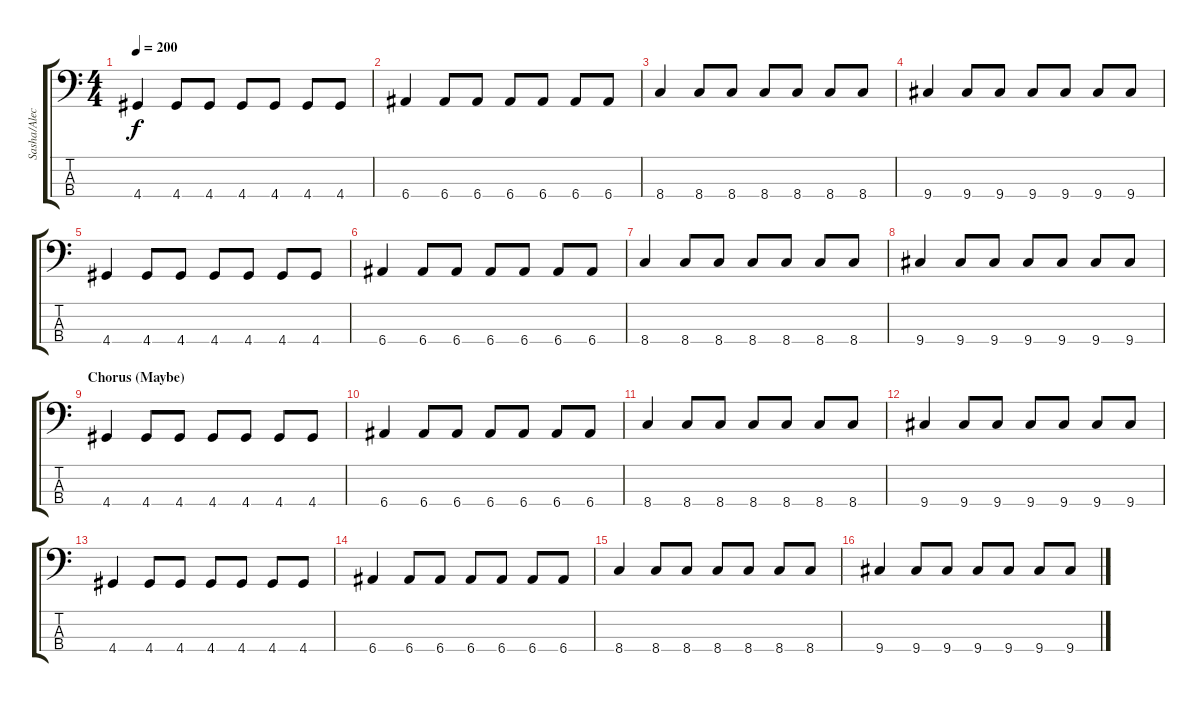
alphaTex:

\track ("Sasha/Alec" "Sasha/Alec") {instrument electricbasspick}
\staff {score tabs}
\tuning (G2 D2 A1 E1) {hide}
\ts (4 4)
\tempo 200
\clef f4
\ks c
4.4.4{dy f} 4.4.8 4.4.8 4.4.8 4.4.8 4.4.8 4.4.8 |
6.4.4 6.4.8 6.4.8 6.4.8 6.4.8 6.4.8 6.4.8 |
8.4.4 8.4.8 8.4.8 8.4.8 8.4.8 8.4.8 8.4.8 |
9.4.4 9.4.8 9.4.8 9.4.8 9.4.8 9.4.8 9.4.8 |
4.4.4 4.4.8 4.4.8 4.4.8 4.4.8 4.4.8 4.4.8 |
6.4.4 6.4.8 6.4.8 6.4.8 6.4.8 6.4.8 6.4.8 |
8.4.4 8.4.8 8.4.8 8.4.8 8.4.8 8.4.8 8.4.8 |
9.4.4 9.4.8 9.4.8 9.4.8 9.4.8 9.4.8 9.4.8 |
\section ("" "Chorus (Maybe)")
4.4.4 4.4.8 4.4.8 4.4.8 4.4.8 4.4.8 4.4.8 |
6.4.4 6.4.8 6.4.8 6.4.8 6.4.8 6.4.8 6.4.8 |
8.4.4 8.4.8 8.4.8 8.4.8 8.4.8 8.4.8 8.4.8 |
9.4.4 9.4.8 9.4.8 9.4.8 9.4.8 9.4.8 9.4.8 |
4.4.4 4.4.8 4.4.8 4.4.8 4.4.8 4.4.8 4.4.8 |
6.4.4 6.4.8 6.4.8 6.4.8 6.4.8 6.4.8 6.4.8 |
8.4.4 8.4.8 8.4.8 8.4.8 8.4.8 8.4.8 8.4.8 |
9.4.4 9.4.8 9.4.8 9.4.8 9.4.8 9.4.8 9.4.8
